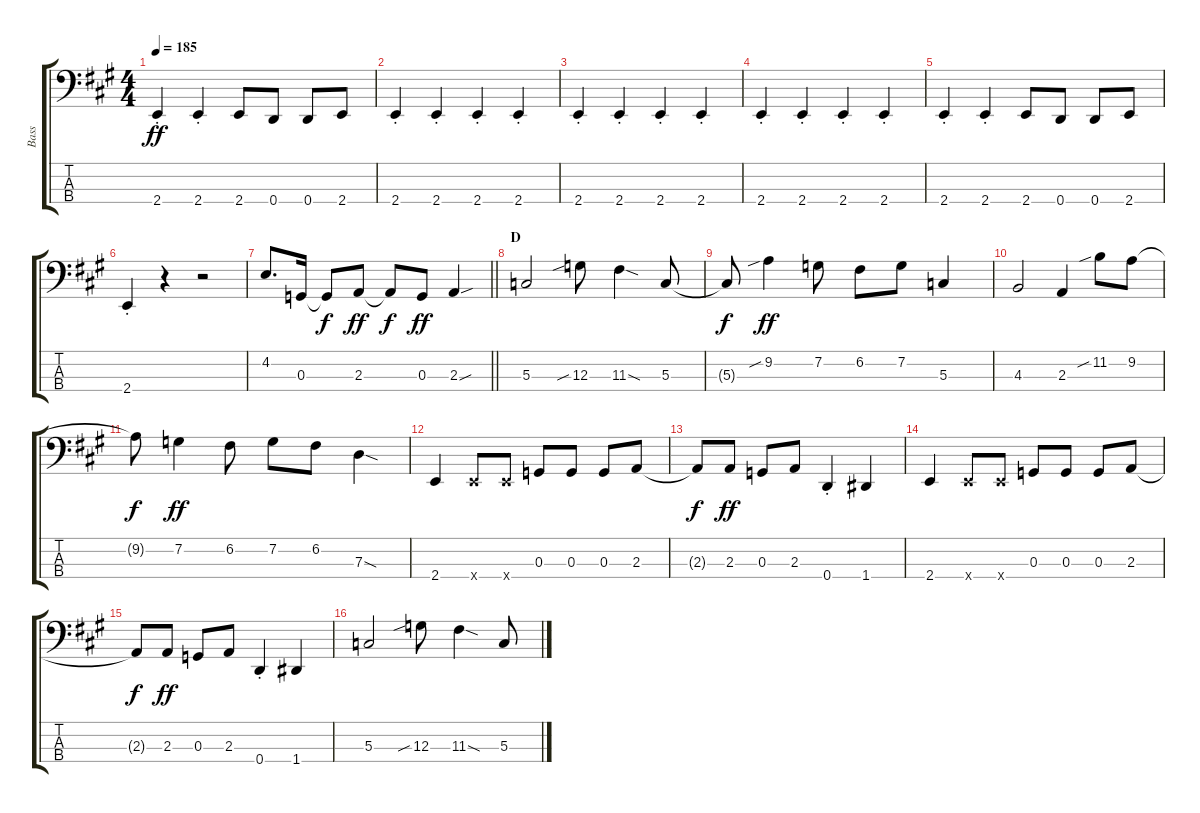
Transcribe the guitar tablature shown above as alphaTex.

\track ("Bass" "Bass") {instrument electricbasspick}
\staff {score tabs}
\tuning (F2 C2 G1 D1) {hide}
\ts (4 4)
\tempo 185
\clef f4
\ks a
2.4{st}.4{dy ff} 2.4{st}.4 2.4.8 0.4.8 0.4.8 2.4.8 |
2.4{st}.4 2.4{st}.4 2.4{st}.4 2.4{st}.4 |
2.4{st}.4 2.4{st}.4 2.4{st}.4 2.4{st}.4 |
2.4{st}.4 2.4{st}.4 2.4{st}.4 2.4{st}.4 |
2.4{st}.4 2.4{st}.4 2.4.8 0.4.8 0.4.8 2.4.8 |
2.4{st}.4 r.4 r.2 |
\barLineRight lightlight
4.2.8{d} 0.3.16 0.3{t}.8{dy f} 2.3.8{dy ff} 2.3{t}.8{dy f} 0.3.8{dy ff} 2.3{sou}.4 |
\section ("" "D")
5.3.2 12.3{sib}.8 11.3{sod}.4 5.3.8 |
5.3{t}.8{dy f} 9.2{sib}.4{dy ff} 7.2.8 6.2.8 7.2.8 5.3.4 |
4.3.2 2.3.4 11.2{sib}.8 9.2.8 |
9.2{t}.8{dy f} 7.2.4{dy ff} 6.2.8 7.2.8 6.2.8 7.3{sod}.4 |
2.4.4 2.4{x}.8 2.4{x}.8 0.3.8 0.3.8 0.3.8 2.3.8 |
2.3{t}.8{dy f} 2.3.8{dy ff} 0.3.8 2.3.8 0.4{st}.4 1.4.4 |
2.4.4 2.4{x}.8 2.4{x}.8 0.3.8 0.3.8 0.3.8 2.3.8 |
2.3{t}.8{dy f} 2.3.8{dy ff} 0.3.8 2.3.8 0.4{st}.4 1.4.4 |
5.3.2 12.3{sib}.8 11.3{sod}.4 5.3.8
